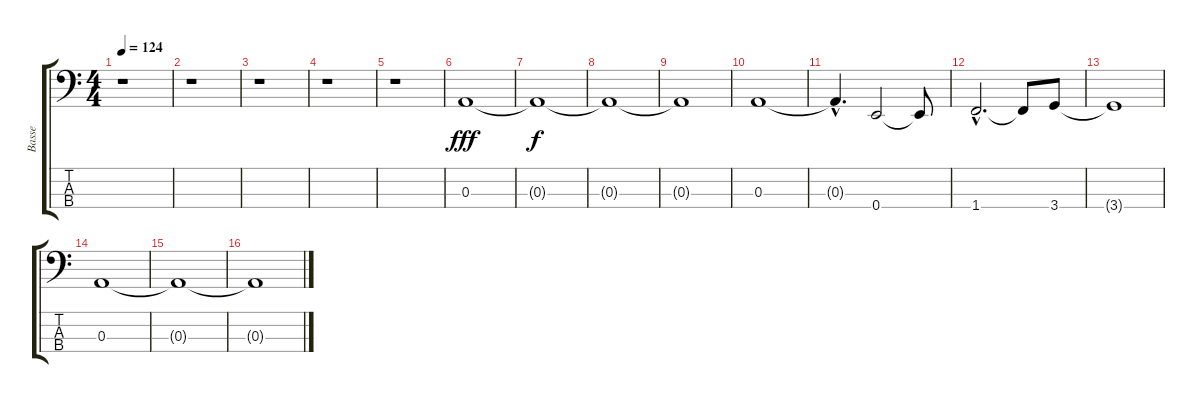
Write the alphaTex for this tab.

\track ("Basse" "Basse") {instrument electricbassfinger}
\staff {score tabs}
\tuning (G2 D2 A1 E1) {hide}
\ts (4 4)
\tempo 124
\clef f4
\ks c
r.1{dy fff} |
r.1 |
r.1 |
r.1 |
r.1 |
0.3.1 |
0.3{t}.1{dy f} |
0.3{t}.1 |
0.3{t}.1 |
0.3.1 |
0.3{hac t}.4{d} 0.4.2 0.4{t}.8 |
1.4{hac}.2{d} 1.4{t}.8 3.4.8 |
3.4{t}.1 |
0.3.1 |
0.3{t}.1 |
0.3{t}.1
